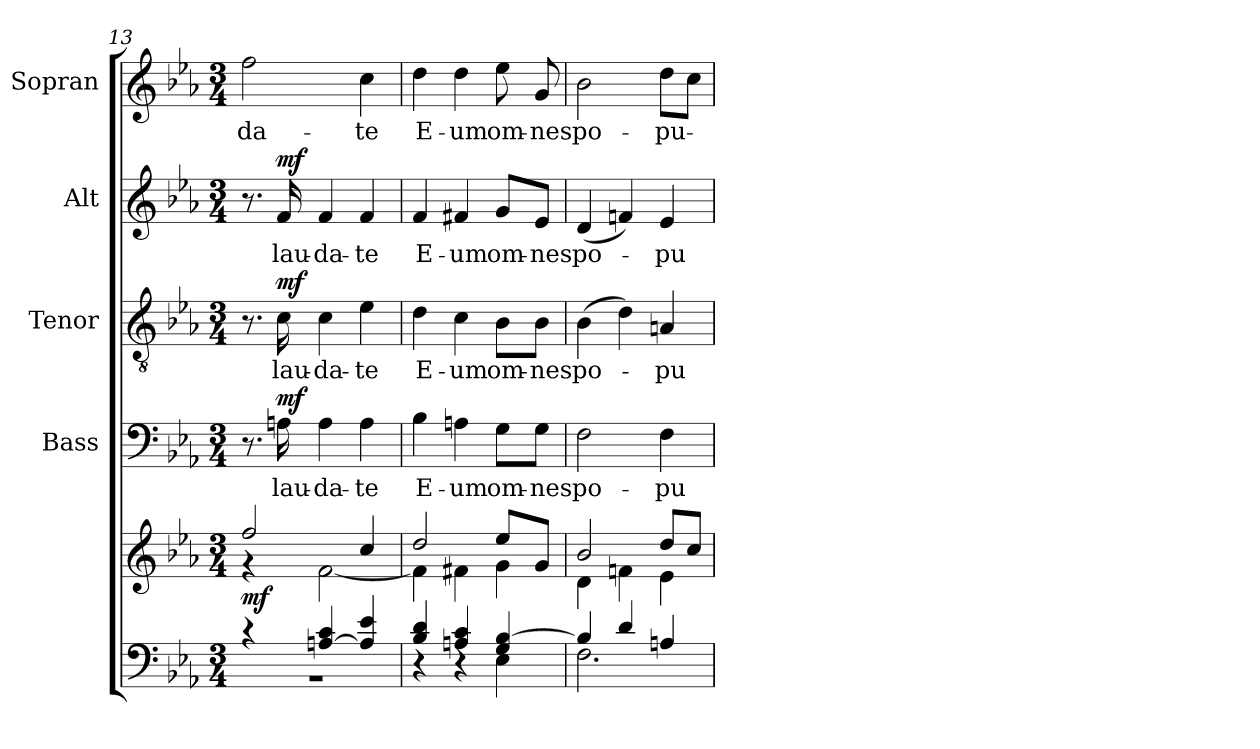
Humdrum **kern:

**kern	**kern	**dynam	**kern	**text	**dynam	**kern	**text	**dynam	**kern	**text	**dynam	**kern	**text
*part5	*part5	*part5	*part4	*part4	*part4	*part3	*part3	*part3	*part2	*part2	*part2	*part1	*part1
*staff6	*staff5	*staff5/6	*staff4	*staff4	*staff4	*staff3	*staff3	*staff3	*staff2	*staff2	*staff2	*staff1	*staff1
*	*	*	*I"Bass	*	*	*I"Tenor	*	*	*I"Alt	*	*	*I"Sopran	*
*	*	*	*I'B.	*	*	*I'T.	*	*	*I'A.	*	*	*I'S.	*
*clefF4	*clefG2	*	*clefF4	*	*	*clefGv2	*	*	*clefG2	*	*	*clefG2	*
*k[b-e-a-]	*k[b-e-a-]	*	*k[b-e-a-]	*	*	*k[b-e-a-]	*	*	*k[b-e-a-]	*	*	*k[b-e-a-]	*
*E-:	*E-:	*	*E-:	*	*	*E-:	*	*	*E-:	*	*	*E-:	*
*M3/4	*M3/4	*	*M3/4	*	*	*M3/4	*	*	*M3/4	*	*	*M3/4	*
=13	=13	=13	=13	=13	=13	=13	=13	=13	=13	=13	=13	=13	=13
*^	*	*	*	*	*	*	*	*	*	*	*	*	*
!	!LO:N:vis=1	!	!LO:DY:b	!	!	!	!	!	!	!	!	!	!	!LO:LY:b
*	*	*^	*	*	*	*	*	*	*	*	*	*	*	*
4rB	2.rBB	2ff/	4rf	mf	8.r	.	.	8.r	.	.	8.r	.	.	2ff\	-da-
!	!	!	!	!	!	!LO:LY:b	!LO:DY:a	!	!LO:LY:b	!LO:DY:a	!	!LO:LY:b	!LO:DY:a	!	!
.	.	.	.	.	16An\	lau-	mf	16c\	lau-	mf	16f/	lau-	mf	.	.
!	!	!	!	!	!	!LO:LY:b	!	!	!LO:LY:b	!	!	!LO:LY:b	!	!	!
[>4An/ 4c/	.	.	[<2f\	.	4A\	-da-	.	4c\	-da-	.	4f/	-da-	.	.	.
!	!	!	!	!	!	!LO:LY:b	!	!	!LO:LY:b	!	!	!LO:LY:b	!	!	!LO:LY:b
4A/] 4e-/	.	4cc/	.	.	4A\	-te	.	4e-\	-te	.	4f/	-te	.	4cc\	-te
=14	=14	=14	=14	=14	=14	=14	=14	=14	=14	=14	=14	=14	=14	=14	=14
!	!	!	!	!	!	!LO:LY:b	!	!	!LO:LY:b	!	!	!LO:LY:b	!	!	!LO:LY:b
4B-/ 4d/	4rC	2dd/	4f\]	.	4B-\	E-	.	4d\	E-	.	4f/	E-	.	4dd\	E-
!	!	!	!	!	!	!LO:LY:b	!	!	!LO:LY:b	!	!	!LO:LY:b	!	!	!LO:LY:b
4An/ 4c/	4rC	.	4f#X\	.	4An\	-um	.	4c\	-um	.	4f#X/	-um	.	4dd\	-um
!	!	!	!	!	!	!LO:LY:b	!	!	!LO:LY:b	!	!	!LO:LY:b	!	!	!LO:LY:b
4G/ [>4B-/	4E-\	8ee-/L	4g\	.	8G\L	om-	.	8B-\L	om-	.	8g/L	om-	.	8ee-\	om-
!	!	!	!	!	!	!LO:LY:b	!	!	!LO:LY:b	!	!	!LO:LY:b	!	!	!LO:LY:b
.	.	8g/J	.	.	8G\J	-nes	.	8B-\J	-nes	.	8e-/J	-nes	.	8g/	-nes
=15	=15	=15	=15	=15	=15	=15	=15	=15	=15	=15	=15	=15	=15	=15	=15
!	!	!	!	!	!	!LO:LY:b	!	!	!LO:LY:b	!	!	!LO:LY:b	!	!	!LO:LY:b
4B-/]	2.F\	2b-/	4d\	.	2F\	po-	.	(>4B-\	po-	.	(<4d/	po-	.	2b-\	po-
4d/	.	.	4fn\	.	.	.	.	4d\)	.	.	4fn/)	.	.	.	.
!	!	!	!	!	!	!LO:LY:b	!	!	!LO:LY:b	!	!	!LO:LY:b	!	!	!LO:LY:b
4An/	.	8dd/L	4e-\	.	4F\	-pu-	.	4An/	-pu-	.	4e-/	-pu-	.	8dd\L	-pu-
.	.	8cc/J	.	.	.	.	.	.	.	.	.	.	.	8cc\J	.
*v	*v	*	*	*	*	*	*	*	*	*	*	*	*	*	*
*	*v	*v	*	*	*	*	*	*	*	*	*	*	*	*
=	=	=	=	=	=	=	=	=	=	=	=	=	=
*-	*-	*-	*-	*-	*-	*-	*-	*-	*-	*-	*-	*-	*-
